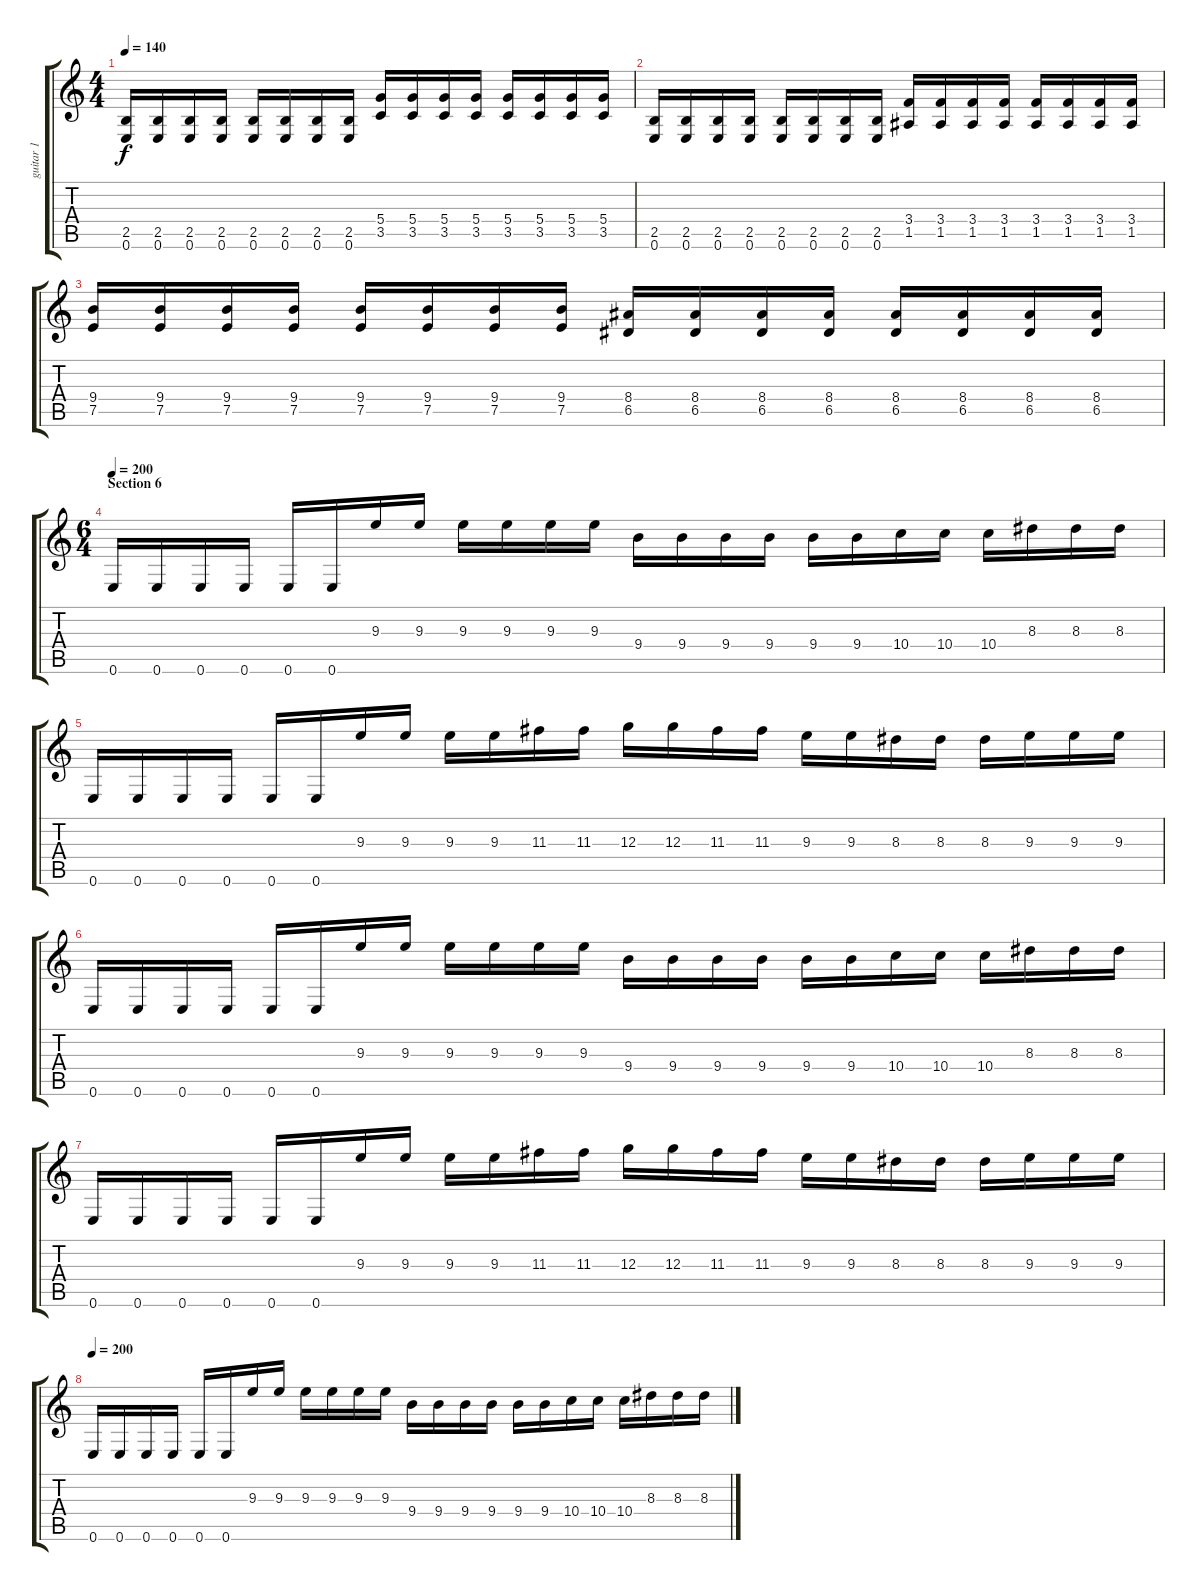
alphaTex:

\track ("guitar 1" "guitar 1") {instrument distortionguitar}
\staff {score tabs}
\tuning (E4 B3 G3 D3 A2 E2) {hide}
\ts (4 4)
\tempo 140
\clef g2
\ks c
(2.5 0.6).16{dy f} (2.5 0.6).16 (2.5 0.6).16 (2.5 0.6).16 (2.5 0.6).16 (2.5 0.6).16 (2.5 0.6).16 (2.5 0.6).16 (5.4 3.5).16 (5.4 3.5).16 (5.4 3.5).16 (5.4 3.5).16 (5.4 3.5).16 (5.4 3.5).16 (5.4 3.5).16 (5.4 3.5).16 |
(2.5 0.6).16 (2.5 0.6).16 (2.5 0.6).16 (2.5 0.6).16 (2.5 0.6).16 (2.5 0.6).16 (2.5 0.6).16 (2.5 0.6).16 (3.4 1.5).16 (3.4 1.5).16 (3.4 1.5).16 (3.4 1.5).16 (3.4 1.5).16 (3.4 1.5).16 (3.4 1.5).16 (3.4 1.5).16 |
(9.4 7.5).16 (9.4 7.5).16 (9.4 7.5).16 (9.4 7.5).16 (9.4 7.5).16 (9.4 7.5).16 (9.4 7.5).16 (9.4 7.5).16 (8.4 6.5).16 (8.4 6.5).16 (8.4 6.5).16 (8.4 6.5).16 (8.4 6.5).16 (8.4 6.5).16 (8.4 6.5).16 (8.4 6.5).16 |
\ts (6 4)
\section ("" "Section 6")
\tempo 200
0.6.16 0.6.16 0.6.16 0.6.16 0.6.16 0.6.16 9.3.16 9.3.16 9.3.16 9.3.16 9.3.16 9.3.16 9.4.16 9.4.16 9.4.16 9.4.16 9.4.16 9.4.16 10.4.16 10.4.16 10.4.16 8.3.16 8.3.16 8.3.16 |
0.6.16 0.6.16 0.6.16 0.6.16 0.6.16 0.6.16 9.3.16 9.3.16 9.3.16 9.3.16 11.3.16 11.3.16 12.3.16 12.3.16 11.3.16 11.3.16 9.3.16 9.3.16 8.3.16 8.3.16 8.3.16 9.3.16 9.3.16 9.3.16 |
0.6.16 0.6.16 0.6.16 0.6.16 0.6.16 0.6.16 9.3.16 9.3.16 9.3.16 9.3.16 9.3.16 9.3.16 9.4.16 9.4.16 9.4.16 9.4.16 9.4.16 9.4.16 10.4.16 10.4.16 10.4.16 8.3.16 8.3.16 8.3.16 |
0.6.16 0.6.16 0.6.16 0.6.16 0.6.16 0.6.16 9.3.16 9.3.16 9.3.16 9.3.16 11.3.16 11.3.16 12.3.16 12.3.16 11.3.16 11.3.16 9.3.16 9.3.16 8.3.16 8.3.16 8.3.16 9.3.16 9.3.16 9.3.16 |
\tempo 200
0.6.16 0.6.16 0.6.16 0.6.16 0.6.16 0.6.16 9.3.16 9.3.16 9.3.16 9.3.16 9.3.16 9.3.16 9.4.16 9.4.16 9.4.16 9.4.16 9.4.16 9.4.16 10.4.16 10.4.16 10.4.16 8.3.16 8.3.16 8.3.16
